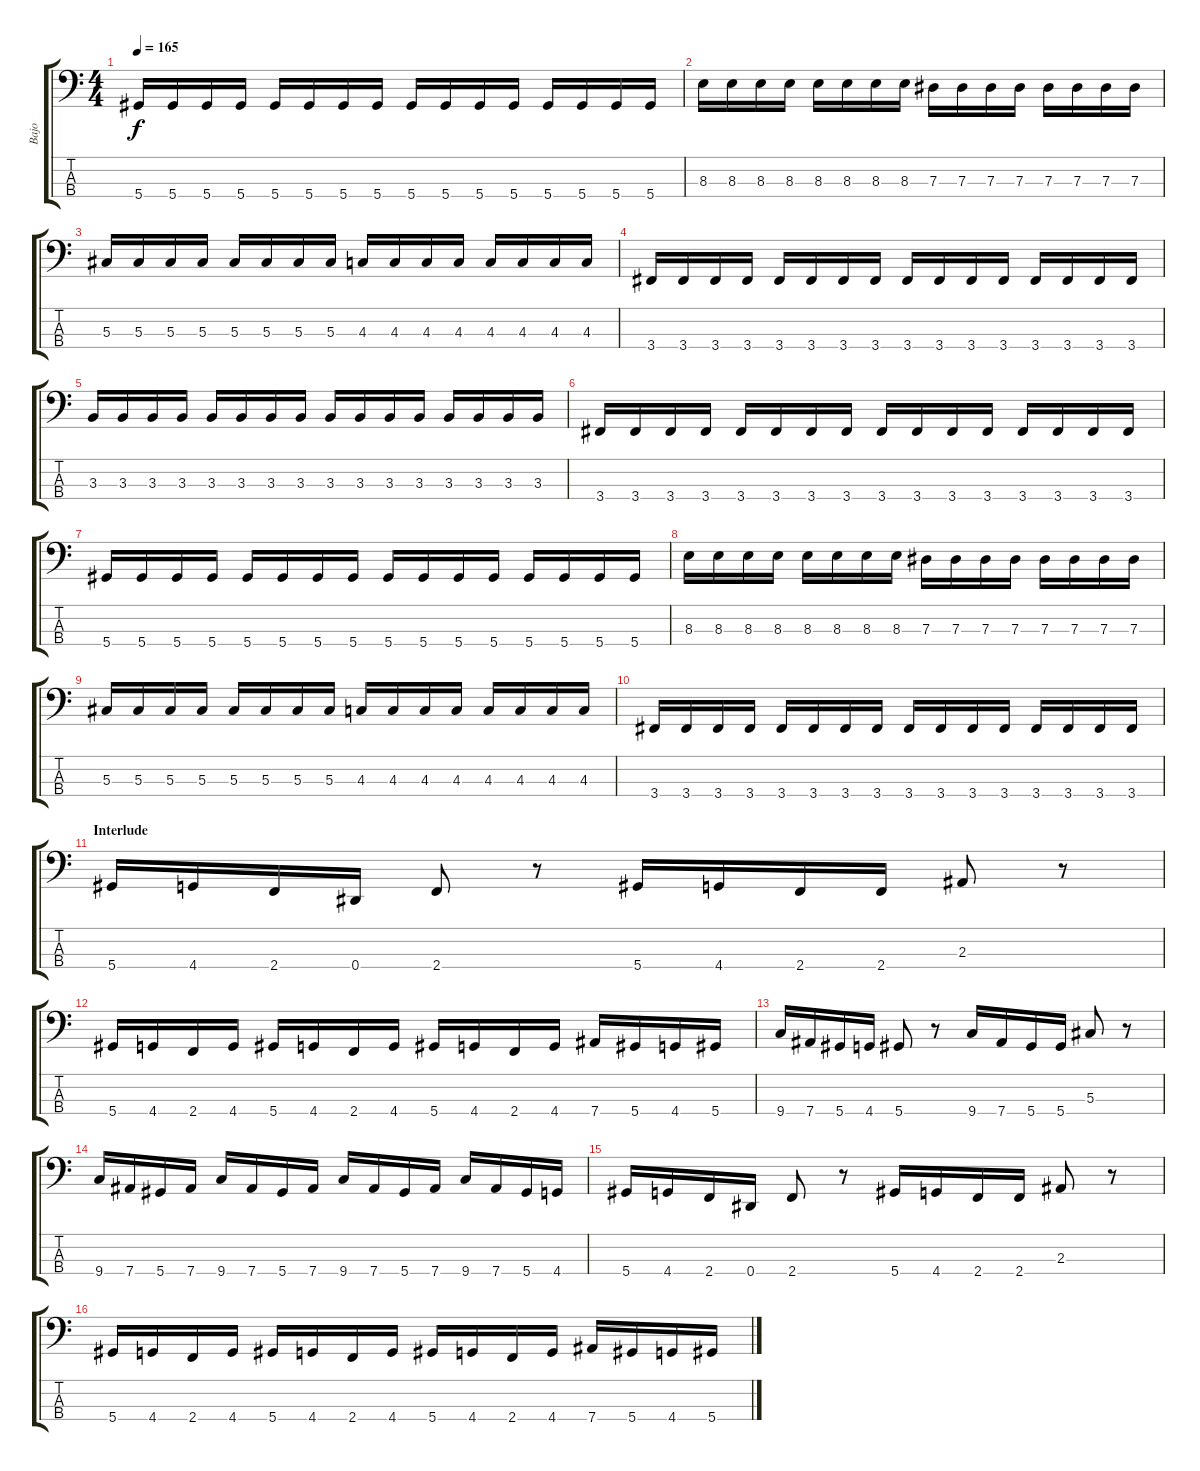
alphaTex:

\track ("Bajo" "Bajo") {instrument electricbassfinger}
\staff {score tabs}
\tuning (Gb2 Db2 Ab1 Eb1) {hide}
\ts (4 4)
\tempo 165
\clef f4
\ks c
5.4.16{dy f} 5.4.16 5.4.16 5.4.16 5.4.16 5.4.16 5.4.16 5.4.16 5.4.16 5.4.16 5.4.16 5.4.16 5.4.16 5.4.16 5.4.16 5.4.16 |
8.3.16 8.3.16 8.3.16 8.3.16 8.3.16 8.3.16 8.3.16 8.3.16 7.3.16 7.3.16 7.3.16 7.3.16 7.3.16 7.3.16 7.3.16 7.3.16 |
5.3.16 5.3.16 5.3.16 5.3.16 5.3.16 5.3.16 5.3.16 5.3.16 4.3.16 4.3.16 4.3.16 4.3.16 4.3.16 4.3.16 4.3.16 4.3.16 |
3.4.16 3.4.16 3.4.16 3.4.16 3.4.16 3.4.16 3.4.16 3.4.16 3.4.16 3.4.16 3.4.16 3.4.16 3.4.16 3.4.16 3.4.16 3.4.16 |
3.3.16 3.3.16 3.3.16 3.3.16 3.3.16 3.3.16 3.3.16 3.3.16 3.3.16 3.3.16 3.3.16 3.3.16 3.3.16 3.3.16 3.3.16 3.3.16 |
3.4.16 3.4.16 3.4.16 3.4.16 3.4.16 3.4.16 3.4.16 3.4.16 3.4.16 3.4.16 3.4.16 3.4.16 3.4.16 3.4.16 3.4.16 3.4.16 |
5.4.16 5.4.16 5.4.16 5.4.16 5.4.16 5.4.16 5.4.16 5.4.16 5.4.16 5.4.16 5.4.16 5.4.16 5.4.16 5.4.16 5.4.16 5.4.16 |
8.3.16 8.3.16 8.3.16 8.3.16 8.3.16 8.3.16 8.3.16 8.3.16 7.3.16 7.3.16 7.3.16 7.3.16 7.3.16 7.3.16 7.3.16 7.3.16 |
5.3.16 5.3.16 5.3.16 5.3.16 5.3.16 5.3.16 5.3.16 5.3.16 4.3.16 4.3.16 4.3.16 4.3.16 4.3.16 4.3.16 4.3.16 4.3.16 |
3.4.16 3.4.16 3.4.16 3.4.16 3.4.16 3.4.16 3.4.16 3.4.16 3.4.16 3.4.16 3.4.16 3.4.16 3.4.16 3.4.16 3.4.16 3.4.16 |
\section ("" "Interlude")
5.4.16 4.4.16 2.4.16 0.4.16 2.4.8 r.8 5.4.16 4.4.16 2.4.16 2.4.16 2.3.8 r.8 |
5.4.16 4.4.16 2.4.16 4.4.16 5.4.16 4.4.16 2.4.16 4.4.16 5.4.16 4.4.16 2.4.16 4.4.16 7.4.16 5.4.16 4.4.16 5.4.16 |
9.4.16 7.4.16 5.4.16 4.4.16 5.4.8 r.8 9.4.16 7.4.16 5.4.16 5.4.16 5.3.8 r.8 |
9.4.16 7.4.16 5.4.16 7.4.16 9.4.16 7.4.16 5.4.16 7.4.16 9.4.16 7.4.16 5.4.16 7.4.16 9.4.16 7.4.16 5.4.16 4.4.16 |
5.4.16 4.4.16 2.4.16 0.4.16 2.4.8 r.8 5.4.16 4.4.16 2.4.16 2.4.16 2.3.8 r.8 |
5.4.16 4.4.16 2.4.16 4.4.16 5.4.16 4.4.16 2.4.16 4.4.16 5.4.16 4.4.16 2.4.16 4.4.16 7.4.16 5.4.16 4.4.16 5.4.16
